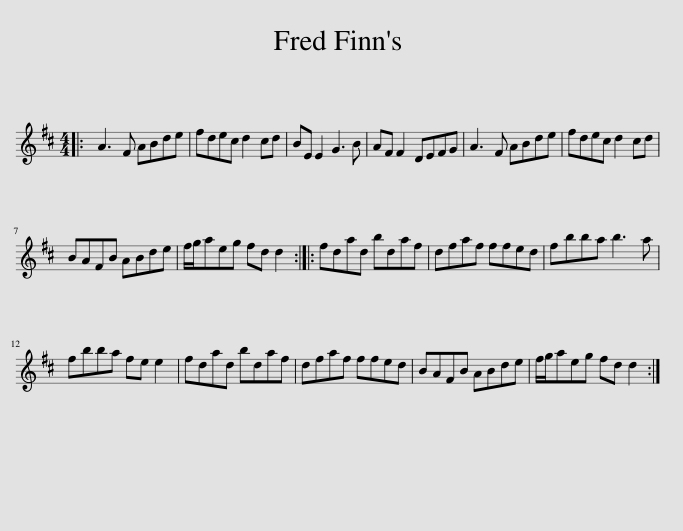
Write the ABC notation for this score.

X:1
L:1/8
M:4/4
I:linebreak $
K:D
V:1 treble
V:1
|: A3 F ABde | fdec d2 cd | BE E2 G3 B | AF F2 DEFG | A3 F ABde | %5
 fdec d2 cd |$ BAFB ABde | f/g/aeg fd d2 :: fdad bdaf | dfaf ffed | %10
 fbba b3 a |$ fbba fe e2 | fdad bdaf | dfaf ffed | BAFB ABde | %15
 f/g/aeg fd d2 :| %16
